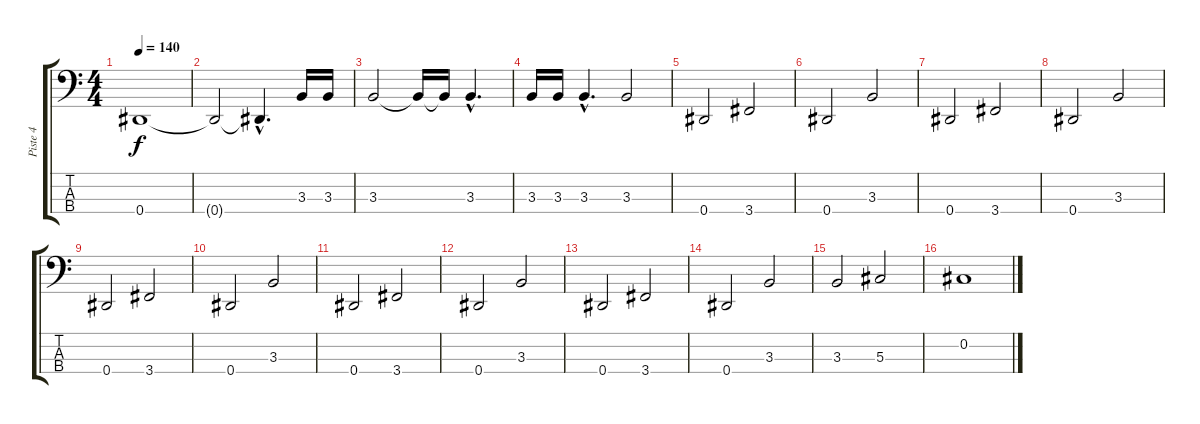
\track ("Piste 4" "Piste 4") {instrument electricbassfinger}
\staff {score tabs}
\tuning (Gb2 Db2 Ab1 Eb1) {hide}
\ts (4 4)
\tempo 140
\clef f4
\ks c
0.4.1{dy f} |
0.4{t}.2 0.4{hac t}.4{d} 3.3.16 3.3.16 |
3.3.2 3.3{t}.16 3.3{t}.16 3.3{hac}.4{d} |
3.3.16 3.3.16 3.3{hac}.4{d} 3.3.2 |
0.4.2 3.4.2 |
0.4.2 3.3.2 |
0.4.2 3.4.2 |
0.4.2 3.3.2 |
0.4.2 3.4.2 |
0.4.2 3.3.2 |
0.4.2 3.4.2 |
0.4.2 3.3.2 |
0.4.2 3.4.2 |
0.4.2 3.3.2 |
3.3.2 5.3.2 |
0.2.1
